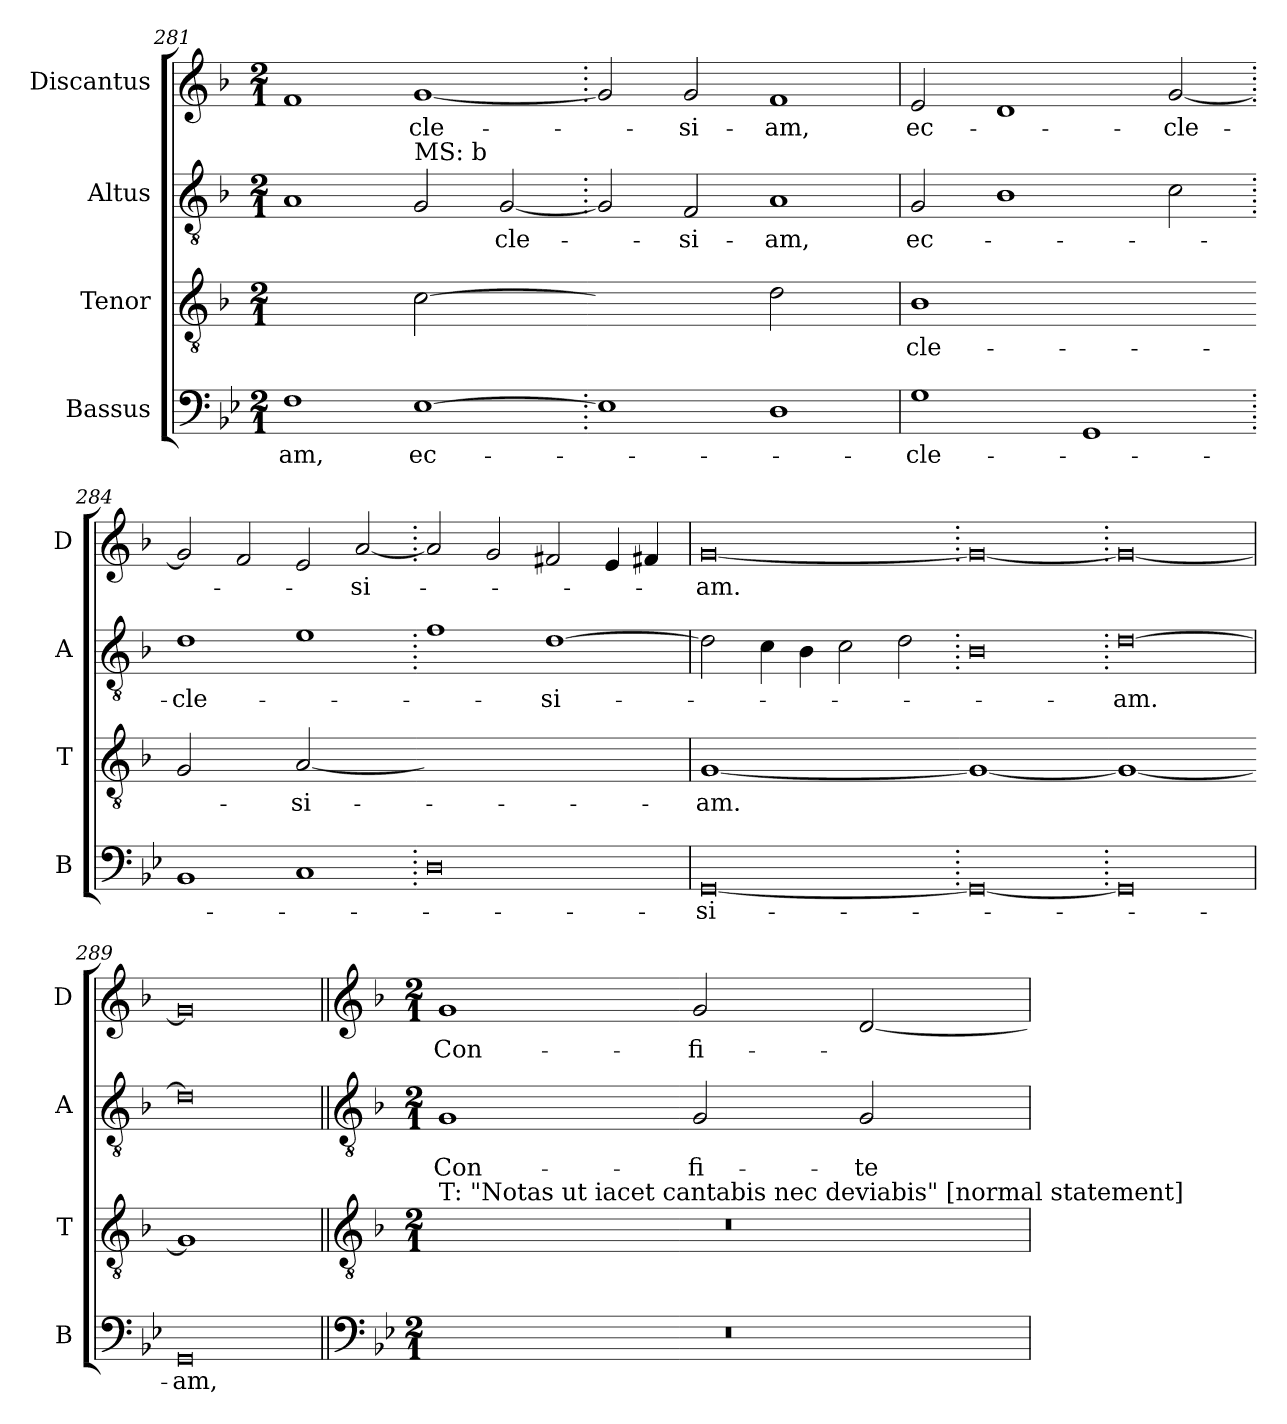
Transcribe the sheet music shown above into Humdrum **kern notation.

**kern	**text	**kern	**text	**kern	**text	**kern	**text
*part4	*part4	*part3	*part3	*part2	*part2	*part1	*part1
*staff4	*staff4	*staff3	*staff3	*staff2	*staff2	*staff1	*staff1
*I"Bassus	*	*I"Tenor	*	*I"Altus	*	*I"Discantus	*
*I'B	*	*I'T	*	*I'A	*	*I'D	*
*clefF4	*	*clefGv2	*	*clefGv2	*	*clefG2	*
*k[b-e-]	*	*k[b-]	*	*k[b-]	*	*k[b-]	*
*M2/1	*	*M2/1	*	*M2/1	*	*M2/1	*
=281	=281	=281	=281	=281	=281	=281	=281
!	!	!LO:N:vis=2	!	!	!	!	!
1F	-am,	1dyy]	.	1A	.	1f	.
!	!	!	!	!LO:TX:a:t=MS&colon; b	!	!	!
!	!	!LO:N:vis=2	!	!	!	!	!
[1E-	ec-	[1c	.	2G	.	[1g	-cle-
.	.	.	.	[2G	-cle-	.	.
=282.	=282.	=282-	=282.	=282.	=282.	=282.	=282.
!	!	!LO:N:vis=2	!	!	!	!	!
1E-]	.	1cyy]	.	2G]	.	2g]	.
.	.	.	.	2F	-si-	2g	-si-
!	!	!LO:N:vis=2	!	!	!	!	!
1D	.	1d	.	1A	-am,	1f	-am,
=283	=283	=283	=283	=283	=283	=283	=283
!	!	!LO:N:vis=1	!	!	!	!	!
1G	-cle-	0B-	-cle-	2G	ec-	2e	ec-
.	.	.	.	1B-	.	1d	.
1GG	.	.	.	.	.	.	.
.	.	.	.	2c	.	[2g	-cle-
=284.	=284.	=284-	=284.	=284.	=284.	=284.	=284.
!	!	!LO:N:vis=2	!	!	!	!	!
1BB-	.	1G	.	1d	-cle-	2g]	.
.	.	.	.	.	.	2f	.
!	!	!LO:N:vis=2	!	!	!	!	!
1C	.	[1A	-si-	1e	.	2e	.
.	.	.	.	.	.	[2a	-si-
=285.	=285.	=285-	=285.	=285.	=285.	=285.	=285.
!	!	!LO:N:vis=1	!	!	!	!	!
0D	.	0Ayy]	.	1f	.	2a]	.
.	.	.	.	.	.	2g	.
.	.	.	.	[1d	-si-	2f#X	.
.	.	.	.	.	.	4e	.
.	.	.	.	.	.	4f#X	.
=286	=286	=286	=286	=286	=286	=286	=286
!	!	!LO:N:vis=1	!	!	!	!	!
[0GG	-si-	[0G	-am.	2d]	.	[0g	-am.
.	.	.	.	4c	.	.	.
.	.	.	.	4B-	.	.	.
.	.	.	.	2c	.	.	.
.	.	.	.	2d	.	.	.
=287.	=287.	=287-	=287.	=287.	=287.	=287.	=287.
!	!	!LO:N:vis=1	!	!	!	!	!
0GG_	.	0G_	.	0B-	.	0g_	.
=288.	=288.	=288-	=288.	=288.	=288.	=288.	=288.
!	!	!LO:N:vis=1	!	!	!	!	!
0GG]	.	0G_	.	[0d	-am.	0g_	.
=289	=289	=289-	=289	=289	=289	=289	=289
!	!	!LO:N:vis=1	!	!	!	!	!
0GG	-am,	0G]	.	0d]	.	0g]	.
!!LO:LB:g=z
=290||	=290||	=290||	=290||	=290||	=290||	=290||	=290||
*clefF4	*	*clefGv2	*	*clefGv2	*	*clefG2	*
*k[b-e-]	*	*k[b-]	*	*k[b-]	*	*k[b-]	*
*M2/1	*	*M2/1	*	*M2/1	*	*M2/1	*
*	*	*	*	*	*	*MM300	*
!	!	!LO:TX:a:t=T&colon; "Notas ut iacet cantabis nec deviabis" [normal statement]	!	!	!	!	!
0r	.	0r	.	1G	Con-	1g	Con-
.	.	.	.	2G	-fi-	2g	-fi-
.	.	.	.	2G	-te-	[2d	.
=	=	=	=	=	=	=	=
*-	*-	*-	*-	*-	*-	*-	*-
